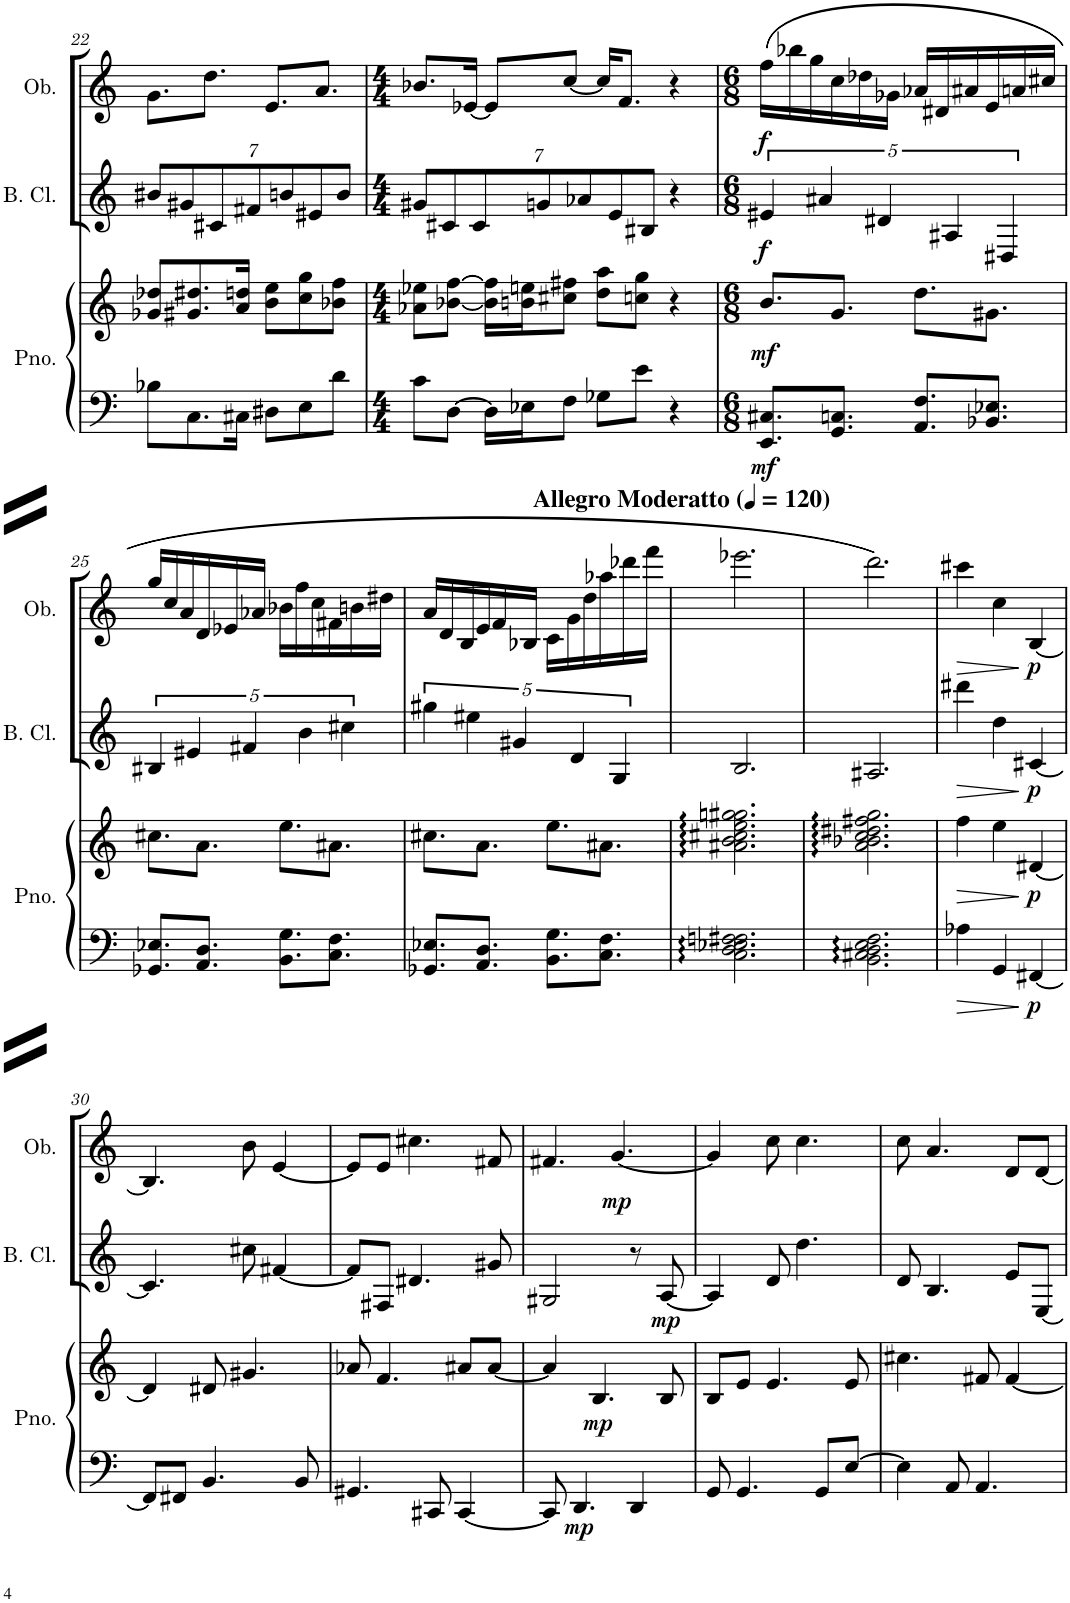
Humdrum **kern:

**kern	**kern	**dynam	**kern	**dynam	**kern	**dynam
*part3	*part3	*part3	*part2	*part2	*part1	*part1
*staff4	*staff3	*staff3/4	*staff2	*staff2	*staff1	*staff1
*I"Piano	*	*	*I"Bass Clarinet	*	*I"Oboe	*
*I'Pno.	*	*	*I'B. Cl.	*	*I'Ob.	*
!!LO:PB:g=z
*clefF4	*clefG2	*	*clefG2	*	*clefG2	*
*	*	*	*Trd8c14	*	*	*
*k[]	*k[]	*	*k[]	*	*k[]	*
*M6/8	*M6/8	*	*M6/8	*	*M6/8	*
*	*	*	*Xbrackettup	*	*	*
=22	=22	=22	=22	=22	=22	=22
8B-X\L	8g-X/ 8dd-X/L	.	28%3b#X/L	.	8.g\L	.
.	.	.	28%3g#X/	.	.	.
8.C\	8.g#X/ 8.dd#X/	.	.	.	.	.
.	.	.	.	.	8.dd\J	.
.	.	.	28%3c#X/	.	.	.
16C#X\Jk	16a/ 16ddn/Jk	.	.	.	.	.
.	.	.	28%3f#X/	.	.	.
8D#X\L	8b\ 8ee\L	.	.	.	8.e/L	.
.	.	.	28%3bn/	.	.	.
8E\	8cc\ 8gg\	.	.	.	.	.
.	.	.	28%3e#X/	.	.	.
.	.	.	.	.	8.a/J	.
8d\J	8b-X\ 8ff\J	.	.	.	.	.
.	.	.	28%3b/J	.	.	.
=23	=23	=23	=23	=23	=23	=23
*M4/4	*M4/4	*	*M4/4	*	*M4/4	*
8c\L	8a-X\ 8ee-X\L	.	28%3g#X/L	.	8.b-X/L	.
.	.	.	28%3c#X/	.	.	.
[8D\J	[8b-X\ [8ff\J	.	.	.	.	.
.	.	.	.	.	[16e-X/Jk	.
.	.	.	28%3c#/	.	.	.
16D\LL]	16b-\] 16ff\]LL	.	.	.	8e-/L]	.
16E-X\J	16bn\ 16een\J	.	.	.	.	.
.	.	.	28%3gn/	.	.	.
8F\J	8cc#X\ 8ff#X\J	.	.	.	[8cc/J	.
.	.	.	28%3a-X/	.	.	.
8G-X\L	8dd\ 8aa\L	.	.	.	16cc/KL]	.
.	.	.	28%3e/	.	.	.
.	.	.	.	.	8.f/J	.
8e\J	8ccn\ 8gg\J	.	.	.	.	.
.	.	.	28%3B#X/J	.	.	.
4r	4r	.	4r	.	4r	.
=24	=24	=24	=24	=24	=24	=24
*M6/8	*M6/8	*	*M6/8	*	*M6/8	*
*	*	*	*brackettup	*	*	*
!	!	!LO:DY:b=2	!	!	!	!
!	!	!LO:DY:n=1:b	!	!LO:DY:b	!	!LO:DY:b
8.EE/ 8.C#X/L	8.b/L	mf mf	20%3e#X/	f	(16ff\LL	f
.	.	.	.	.	16bb-X\	.
.	.	.	.	.	16gg\	.
.	.	.	20%3a#X/	.	.	.
8.GG/ 8.Cn/J	8.g/J	.	.	.	16cc\	.
.	.	.	.	.	16dd-X\	.
.	.	.	20%3d#X/	.	.	.
.	.	.	.	.	16g-X\JJ	.
8.AA/ 8.F/L	8.dd\L	.	.	.	16a-X/LL	.
.	.	.	.	.	16d#X/	.
.	.	.	20%3A#X/	.	.	.
.	.	.	.	.	16a#X/	.
8.BB-X/ 8.E-X/J	8.g#X\J	.	.	.	16e/	.
.	.	.	20%3D#X/	.	.	.
.	.	.	.	.	16an/	.
.	.	.	.	.	16cc#X/JJ	.
!!LO:LB:g=z
=25	=25	=25	=25	=25	=25	=25
8.GG-X/ 8.E-X/L	8.cc#X\L	.	20%3B#X/	.	16gg/LL	.
.	.	.	.	.	16cc/	.
.	.	.	.	.	16a/	.
.	.	.	20%3e#X/	.	.	.
8.AA/ 8.D/J	8.a\J	.	.	.	16d/	.
.	.	.	.	.	16e-X/	.
.	.	.	20%3f#X/	.	.	.
.	.	.	.	.	16a-X/JJ	.
8.BB\ 8.G\L	8.ee\L	.	.	.	16b-X\LL	.
.	.	.	.	.	16ff\	.
.	.	.	20%3b\	.	.	.
.	.	.	.	.	16cc\	.
8.C\ 8.F\J	8.a#X\J	.	.	.	16f#X\	.
.	.	.	20%3cc#X\	.	.	.
.	.	.	.	.	16bn\	.
.	.	.	.	.	16dd#X\JJ	.
=26	=26	=26	=26	=26	=26	=26
8.GG-X/ 8.E-X/L	8.cc#X\L	.	20%3gg#X\	.	16a/LL	.
.	.	.	.	.	16d/	.
.	.	.	.	.	16B/	.
.	.	.	20%3ee#X\	.	.	.
8.AA/ 8.D/J	8.a\J	.	.	.	16e/	.
.	.	.	.	.	16f/	.
.	.	.	20%3g#X/	.	.	.
.	.	.	.	.	16B-X/JJ	.
8.BB\ 8.G\L	8.ee\L	.	.	.	16c\LL	.
.	.	.	.	.	16g\	.
.	.	.	20%3d/	.	.	.
.	.	.	.	.	16dd\	.
8.C\ 8.F\J	8.a#X\J	.	.	.	16aa-X\	.
.	.	.	20%3G/	.	.	.
.	.	.	.	.	16ddd-X\	.
.	.	.	.	.	16fff\JJ	.
=27	=27	=27	=27	=27	=27	=27
*	*	*	*	*	*MM120	*
!	!	!	!	!	!LO:TX:a:B:t=Allegro Moderatto	!
2.C\ 2.D\ 2.E-X\ 2.Fn\ 2.F#X\	2.a#X\ 2.b\ 2.cc#X\ 2.ee\ 2.ggn\ 2.gg#X\	.	2.B/	.	2.eee-X\	.
=28	=28	=28	=28	=28	=28	=28
2.BB\ 2.C#X\ 2.D\ 2.E\ 2.F\	2.a\ 2.b-X\ 2.cc\ 2.dd#X\ 2.ff#X\ 2.gg\	.	2.A#X/	.	2.ddd\)	.
=29	=29	=29	=29	=29	=29	=29
!	!	!LO:HP:b	!	!LO:HP:b	!	!LO:HP:b
4A-X\	4ff\	>	4ddd#X\	>	4ccc#X\	>
4GG/	4ee\	.	4dd\	.	4cc\	.
!	!	!LO:DY:n=1:b=2	!	!	!	!
!	!	!LO:DY:n=2:b	!	!LO:DY:n=1:b	!	!LO:DY:n=1:b
[4FF#X/	[4d#X/	] p p	[4c#X/	] p	[4B/	] p
!!LO:LB:g=z
=30	=30	=30	=30	=30	=30	=30
8FF#/L]	4d#/]	.	4.c#/]	.	4.B/]	.
8FF#X/J	.	.	.	.	.	.
4.BB/	8d#X/	.	.	.	.	.
.	4.g#X/	.	8cc#X\	.	8b\	.
.	.	.	[4f#X/	.	[4e/	.
8BB/	.	.	.	.	.	.
=31	=31	=31	=31	=31	=31	=31
4.GG#X/	8a-X/	.	8f#/L]	.	8e/L]	.
.	4.f/	.	8F#X/J	.	8e/J	.
.	.	.	4.d#X/	.	4.cc#X\	.
8CC#X/	.	.	.	.	.	.
[4CC#/	8a#X/L	.	.	.	.	.
.	[8a#/J	.	8g#X/	.	8f#X/	.
=32	=32	=32	=32	=32	=32	=32
8CC#/]	4a#/]	.	2G#X/	.	4.f#X/	.
!	!	!LO:DY:b=2	!	!	!	!
4.DD/	.	mp	.	.	.	.
!	!	!LO:DY:b	!	!	!	!
.	4.B/	mp	.	.	.	.
!	!	!	!	!	!	!LO:DY:b
.	.	.	.	.	[4.g/	mp
4DD/	.	.	8r	.	.	.
!	!	!	!	!LO:DY:b	!	!
.	8B/	.	[8A/	mp	.	.
=33	=33	=33	=33	=33	=33	=33
8GG/	8B/L	.	4A/]	.	4g/]	.
4.GG/	8e/J	.	.	.	.	.
.	4.e/	.	8d/	.	8cc\	.
.	.	.	4.dd\	.	4.cc\	.
8GG/L	.	.	.	.	.	.
[8E/J	8e/	.	.	.	.	.
=34	=34	=34	=34	=34	=34	=34
4E\]	4.cc#X\	.	8d/	.	8cc\	.
.	.	.	4.B/	.	4.a/	.
8AA/	.	.	.	.	.	.
4.AA/	8f#X/	.	.	.	.	.
.	[4f#/	.	8e/L	.	8d/L	.
.	.	.	[8E/J	.	[8d/J	.
=	=	=	=	=	=	=
*-	*-	*-	*-	*-	*-	*-
